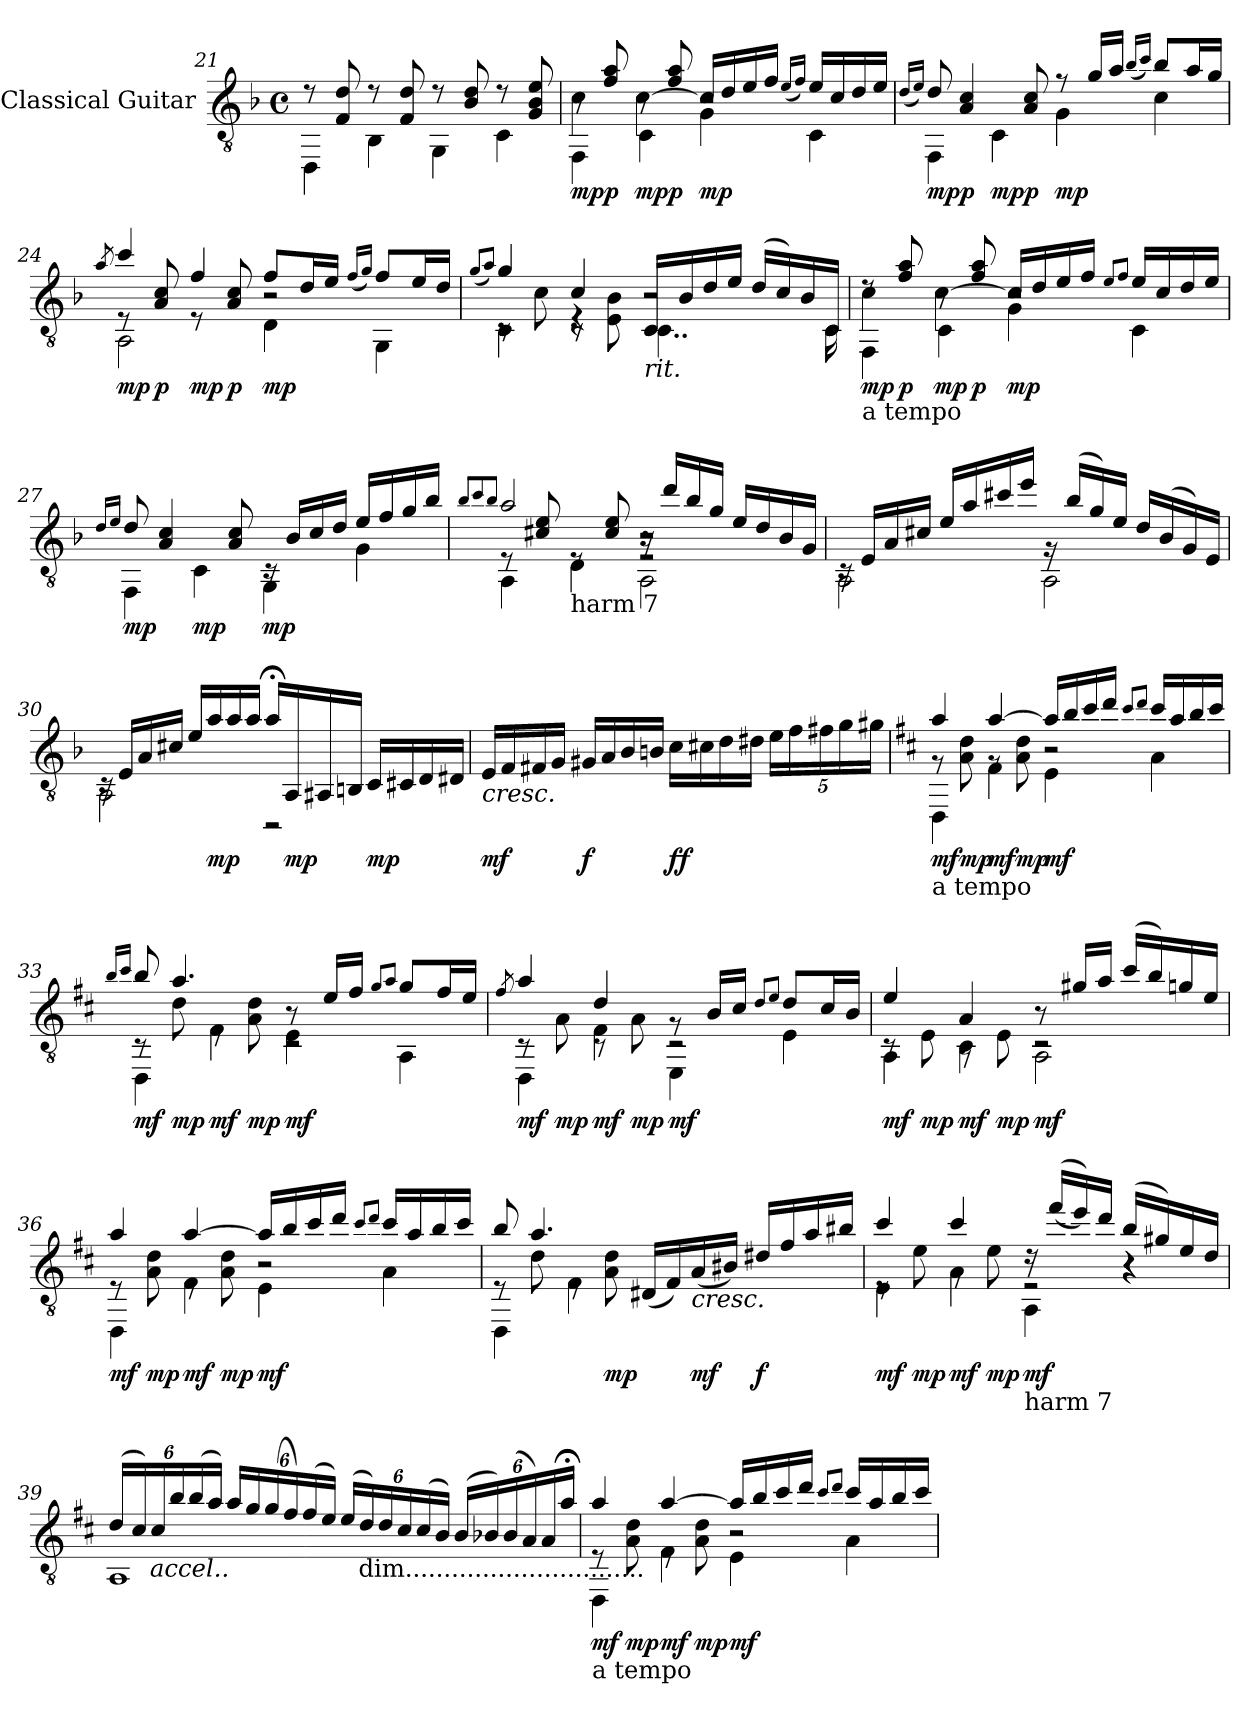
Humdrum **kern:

**kern	**dynam
*part1	*part1
*staff1	*staff1
*I"Classical Guitar	*
*I'Guit.	*
*clefGv2	*
*k[b-]	*
*M4/4	*
*met(c)	*
=21	=21
*^	*
8r	4DD\	.
8F/ 8d/	.	.
8r	4BB-\	.
8F/ 8d/	.	.
8r	4GG\	.
8B-/ 8d/	.	.
8r	4C\	.
8G/ 8B-/ 8e/	.	.
=22	=22	=22
*	*^	*
!	!	!	!LO:DY:b
4c\	4FF\	8r	mp
!	!	!	!LO:DY:b
.	.	8f/ 8a/	p
!	!	!	!LO:DY:b
[4c\	4C\	8r	mp
!	!	!	!LO:DY:b
.	.	8f/ 8a/	p
!	!	!	!LO:DY:b
16c/LL]	4G\	2r	mp
16d/	.	.	.
16e/	.	.	.
16f/JJ	.	.	.
(<16qe/LL	.	.	.
16qf/JJ)	.	.	.
16e/LL	4C\	.	.
16c/	.	.	.
16d/	.	.	.
16e/JJ	.	.	.
*v	*v	*v	*
!!LO:LB:g=z
=23	=23
(<16qd/LL	.
16qe/JJ)	.
*^	*
!	!	!LO:DY:b
8d/	4FF\	mp
!	!	!LO:DY:b
4A/ 4c/	.	p
!	!	!LO:DY:b
.	4C\	mp
!	!	!LO:DY:b
8A/ 8c/	.	p
!	!	!LO:DY:b
8r	4G\	mp
16g/LL	.	.
16a/JJ	.	.
(<16qb-/LL	.	.
16qcc/JJ)	.	.
8b-/L	4c\	.
16a/L	.	.
16g/JJ	.	.
=24	=24	=24
*	*^	*
.	.	8qa/	.
!	!	!	!LO:DY:b
8rE	2AA\	4cc/	mp
!	!	!	!LO:DY:b
8A/ 8c/	.	.	p
!	!	!	!LO:DY:b
8rE	.	4f/	mp
!	!	!	!LO:DY:b
8A/ 8c/	.	.	p
!	!	!	!LO:DY:b
8f/L	4D\	2r	mp
16d/L	.	.	.
16e/JJ	.	.	.
(<16qf/LL	.	.	.
16qg/JJ)	.	.	.
8f/L	4GG\	.	.
16e/L	.	.	.
16d/JJ	.	.	.
=25	=25	=25	=25
.	.	(<8qg/L	.
.	.	8qa/J)	.
8rC	4C\	4g/	.
8c\	.	.	.
8rC	4rE	4c/	.
8E\ 8B-\	.	.	.
*MM52	*	*	*
!LO:TX:b:i:t=rit.	!	!	!
16C/LL	4..C\	2r	.
16B-/	.	.	.
16d/	.	.	.
16e/JJ	.	.	.
(>16d/LL	.	.	.
16c/)	.	.	.
16B-/	.	.	.
16C/JJ	16C\	.	.
!!LO:PB:g=z	!!	!!
=26	=26	=26	=26
*MM55	*	*	*
!LO:TX:b:t=a tempo	!	!	!
!	!	!	!LO:DY:b
4c\	4FF\	8rd	mp
!	!	!	!LO:DY:b
.	.	8f/ 8a/	p
!	!	!	!LO:DY:b
[4c\	4C\	8r	mp
!	!	!	!LO:DY:b
.	.	8f/ 8a/	p
!	!	!	!LO:DY:b
16c/LL]	4G\	2r	mp
16d/	.	.	.
16e/	.	.	.
16f/JJ	.	.	.
8qe/L	.	.	.
8qf/J	.	.	.
16e/LL	4C\	.	.
16c/	.	.	.
16d/	.	.	.
16e/JJ	.	.	.
*v	*v	*v	*
=27	=27
16qd/LL	.
16qe/JJ	.
*^	*
!	!	!LO:DY:b
8d/	4FF\	mp
4A/ 4c/	.	.
!	!	!LO:DY:b
.	4C\	mp
8A/ 8c/	.	.
!	!	!LO:DY:b
16rC	4GG\	mp
16B-/LL	.	.
16c/	.	.
16d/JJ	.	.
16e/LL	4G\	.
16f/	.	.
16g/	.	.
16b-/JJ	.	.
*v	*v	*
=28	=28
8qb-/L	.
8qcc/	.
8qb-/J	.
*^	*
*	*^	*
*	*	*^	*
2a/	4AA\	8rE	4ryy	.
.	.	8c#X/ 8e/	.	.
!	!LO:TX:b:t=harm 7	!	!	!
.	4D\	8rE	4a!\yy 4aa!\yy	.
.	.	8c#/ 8e/	.	.
16r	2AA\	2rE	2r	.
16dd/LL	.	.	.	.
16b-/	.	.	.	.
16g/JJ	.	.	.	.
16e/LL	.	.	.	.
16d/	.	.	.	.
16B-/	.	.	.	.
16G/JJ	.	.	.	.
*	*v	*v	*v	*
!!LO:LB:g=z
=29	=29	=29
16rC	2AA\	.
16E/LL	.	.
16A/	.	.
16c#X/JJ	.	.
16e/LL	.	.
16a/	.	.
16cc#X/	.	.
16ee/JJ	.	.
16rG	2AA\	.
(>16b-/LL	.	.
16g/)	.	.
16e/JJ	.	.
16d/LL	.	.
(>16B-/	.	.
16G/)	.	.
16E/JJ	.	.
=30	=30	=30
16rC	2AA\	.
16E/LL	.	.
16A/	.	.
16c#X/JJ	.	.
16e/LL	.	.
*MM50	*	*
!	!	!LO:DY:b
16a/	.	mp
16a/	.	.
16a/JJ	.	.
16a;</LL	2r	.
*MM55	*	*
!	!	!LO:DY:b
16AA/	.	mp
16AA#X/	.	.
16BBn/JJ	.	.
*MM65	*	*
!	!	!LO:DY:b
16C/LL	.	mp
16C#X/	.	.
16D/	.	.
16D#X/JJ	.	.
*v	*v	*
!!LO:LB:g=z
=31	=31
*MM70	*
!LO:TX:b:i:t=cresc.	!
!	!LO:DY:b
16E/LL	mf
16F/	.
*MM80	*
16F#X/	.
16G/JJ	.
!	!LO:DY:b
16G#X/LL	f
*MM90	*
16A/	.
16B-/	.
*MM100	*
16Bn/JJ	.
!	!LO:DY:b
16c\LL	ff
16c#X\	.
*MM120	*
16d\	.
16d#X\JJ	.
*Xbrackettup	*
20e\LL	.
20f\	.
20f#X\	.
20g\	.
20g#X\JJ	.
=32	=32
*k[f#c#]	*
*MM55	*
*^	*
*	*^	*
!LO:TX:b:t=a tempo	!	!	!
!	!	!	!LO:DY:b
4a/	4DD\	8rG	mf
!	!	!	!LO:DY:b
.	.	8A\ 8d\	mp
!	!	!	!LO:DY:b
[4a/	4F#\	8rG	mf
!	!	!	!LO:DY:b
.	.	8A\ 8d\	mp
!	!	!	!LO:DY:b
16a/LL]	4E\	2r	mf
16b/	.	.	.
16cc#/	.	.	.
16dd/JJ	.	.	.
8qcc#/L	.	.	.
8qdd/J	.	.	.
16cc#/LL	4A\	.	.
16a/	.	.	.
16b/	.	.	.
16cc#/JJ	.	.	.
!!LO:LB:g=z	!!	!!
=33	=33	=33	=33
16qb/LL	.	.	.
16qcc#/JJ	.	.	.
!	!	!	!LO:DY:b
8b/	4DD\	8rC	mf
!	!	!	!LO:DY:b
4.a/	.	8d\	mp
!	!	!	!LO:DY:b
.	4F#\	8rE	mf
!	!	!	!LO:DY:b
.	.	8A\ 8d\	mp
!	!	!	!LO:DY:b
8r	4E\	2rC	mf
16e/LL	.	.	.
16f#/JJ	.	.	.
8qg/L	.	.	.
8qa/J	.	.	.
8g/L	4AA\	.	.
16f#/L	.	.	.
16e/JJ	.	.	.
=34	=34	=34	=34
8qf#/	.	.	.
!	!	!	!LO:DY:b
4a/	4DD\	8rC	mf
!	!	!	!LO:DY:b
.	.	8A\	mp
!	!	!	!LO:DY:b
4d/	4F#\	8rC	mf
!	!	!	!LO:DY:b
.	.	8A\	mp
!	!	!	!LO:DY:b
8rG	4EE\	2rC	mf
16B/LL	.	.	.
16c#/JJ	.	.	.
8qd/L	.	.	.
8qe/J	.	.	.
8d/L	4E\	.	.
16c#/L	.	.	.
16B/JJ	.	.	.
=35	=35	=35	=35
!	!	!	!LO:DY:b
4e/	4AA\	8rC	mf
!	!	!	!LO:DY:b
.	.	8E\	mp
!	!	!	!LO:DY:b
4A/	4C#\	8rAA	mf
!	!	!	!LO:DY:b
.	.	8E\	mp
!	!	!	!LO:DY:b
8r	2AA\	2rC	mf
16g#X/LL	.	.	.
16a/JJ	.	.	.
(>16cc#/LL	.	.	.
16b/)	.	.	.
16gn/	.	.	.
16e/JJ	.	.	.
!!LO:LB:g=z	!!	!!
=36	=36	=36	=36
!	!	!	!LO:DY:b
4a/	4DD\	8rE	mf
!	!	!	!LO:DY:b
.	.	8A\ 8d\	mp
!	!	!	!LO:DY:b
[4a/	4F#\	8rE	mf
!	!	!	!LO:DY:b
.	.	8A\ 8d\	mp
!	!	!	!LO:DY:b
16a/LL]	4E\	2r	mf
16b/	.	.	.
16cc#/	.	.	.
16dd/JJ	.	.	.
8qcc#/L	.	.	.
8qdd/J	.	.	.
16cc#/LL	4A\	.	.
16a/	.	.	.
16b/	.	.	.
16cc#/JJ	.	.	.
=37	=37	=37	=37
!	!	!	!LO:DY:b
8b/	4DD\	8rE	other-dynamics
!	!	!	!LO:DY:a
!	!	!	!LO:DY:n=1:b
4.a/	.	8d\	mf mp
.	4F#\	8rE	.
!	!	!	!LO:DY:n=2:b
.	.	8A\ 8d\	mp
(>16D#X/LL	2rEyy	2rEyy	.
16F#/)	.	.	.
!	!	!	!LO:HP:b
!	!	!	!LO:DY:n=3:b
(>16A/	.	.	< mf
16B#X/JJ)	.	.	.
!	!	!	!LO:DY:n=4:b
16d#X/LL	.	.	f
16f#/	.	.	.
16a/	.	.	.
16b#X/JJ	.	.	.
*v	*v	*v	*
.	[
!!LO:LB:g=z
=38	=38
*^	*
*	*^	*
*	*	*^	*
!	!	!	!	!LO:DY:b
4cc#/	4E\	8rE	2ryy	mf
!	!	!	!	!LO:DY:b
.	.	8e\	.	mp
!	!	!	!	!LO:DY:b
4cc#/	4A\	8rG	.	mf
!	!	!	!	!LO:DY:b
.	.	8e\	.	mp
!LO:TX:b:t=harm 7	!	!	!	!
!	!	!	!	!LO:DY:b
16rd	4AA\	2rE	4ee!\yy 4eee!\yy	mf
(>(>16ff#/LL	.	.	.	.
16ee/))	.	.	.	.
16dd/JJ	.	.	.	.
(>16b/LL	4r	.	4r	.
16g#X/)	.	.	.	.
16e/	.	.	.	.
16d/JJ	.	.	.	.
*v	*v	*v	*v	*
=39	=39
*MM55	*
*^	*
(>24d/LL	1AA	.
24c#/)	.	.
!LO:TX:b:i:t=accel..	!	!
24c#/	.	.
*MM60	*	*
24b/	.	.
(>24b/	.	.
24a/JJ)	.	.
24a/LL	.	.
*MM65	*	*
24g/	.	.
(>24g/	.	.
24f#/)	.	.
(>24f#/	.	.
*MM60	*	*
24e/JJ)	.	.
(>24e/LL	.	.
!LO:TX:b:t=dim...............................	!	!
24d/)	.	.
*MM55	*	*
24d/	.	.
24c#/	.	.
(>24c#/	.	.
24B/JJ)	.	.
*MM50	*	*
(>24B/LL	.	.
24B-X/)	.	.
(>24B-/	.	.
24A/)	.	.
*MM40	*	*
24A/	.	.
24a;</JJ	.	.
*v	*v	*
!!LO:LB:g=z
=40	=40
*MM55	*
*^	*
*	*^	*
!LO:TX:b:t=a tempo	!	!	!
!	!	!	!LO:DY:b
4a/	4DD\	8rE	mf
!	!	!	!LO:DY:b
.	.	8A\ 8d\	mp
!	!	!	!LO:DY:b
[4a/	4F#\	8rE	mf
!	!	!	!LO:DY:b
.	.	8A\ 8d\	mp
!	!	!	!LO:DY:b
16a/LL]	4E\	2r	mf
16b/	.	.	.
16cc#/	.	.	.
16dd/JJ	.	.	.
8qcc#/L	.	.	.
8qdd/J	.	.	.
16cc#/LL	4A\	.	.
16a/	.	.	.
16b/	.	.	.
16cc#/JJ	.	.	.
*v	*v	*v	*
=	=
*-	*-
